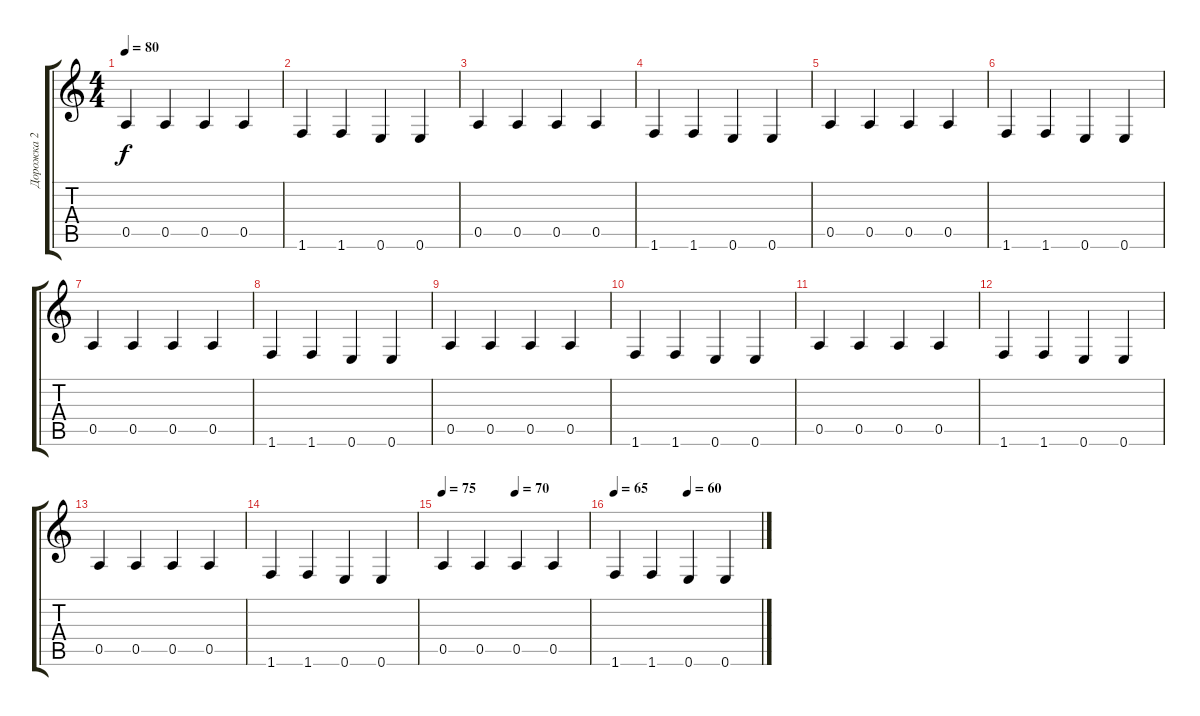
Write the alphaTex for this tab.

\track ("Дорожка 2" "Дорожка 2") {instrument acousticguitarnylon}
\staff {score tabs}
\tuning (E4 B3 G3 D3 A2 E2) {hide}
\ts (4 4)
\tempo 80
\clef g2
\ks c
0.5.4{dy f} 0.5.4 0.5.4 0.5.4 |
1.6.4 1.6.4 0.6.4 0.6.4 |
0.5.4 0.5.4 0.5.4 0.5.4 |
1.6.4 1.6.4 0.6.4 0.6.4 |
0.5.4 0.5.4 0.5.4 0.5.4 |
1.6.4 1.6.4 0.6.4 0.6.4 |
0.5.4 0.5.4 0.5.4 0.5.4 |
1.6.4 1.6.4 0.6.4 0.6.4 |
0.5.4 0.5.4 0.5.4 0.5.4 |
1.6.4 1.6.4 0.6.4 0.6.4 |
0.5.4 0.5.4 0.5.4 0.5.4 |
1.6.4 1.6.4 0.6.4 0.6.4 |
0.5.4 0.5.4 0.5.4 0.5.4 |
1.6.4 1.6.4 0.6.4 0.6.4 |
\tempo 75
\tempo (70 0.5)
0.5.4 0.5.4 0.5.4 0.5.4 |
\tempo 65
\tempo (60 0.5)
1.6.4 1.6.4 0.6.4 0.6.4
